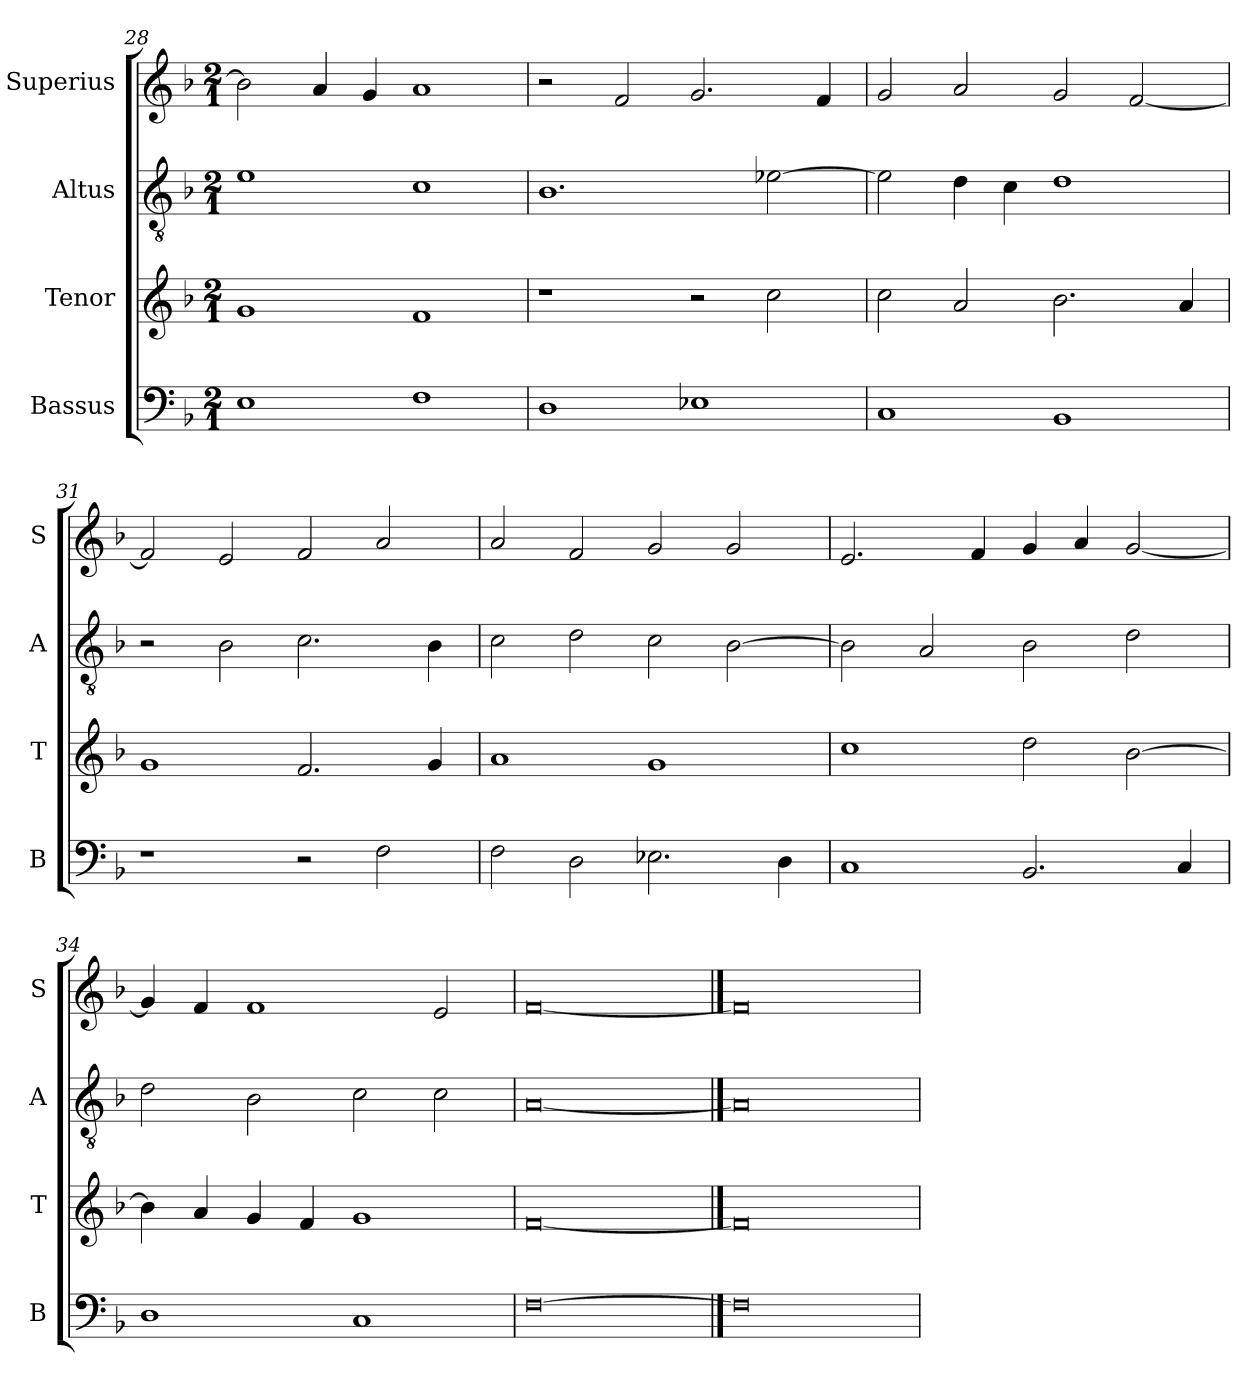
**kern	**kern	**kern	**kern
*part4	*part3	*part2	*part1
*staff4	*staff3	*staff2	*staff1
*I"Bassus	*I"Tenor	*I"Altus	*I"Superius
*I'B	*I'T	*I'A	*I'S
*clefF4	*clefG2	*clefGv2	*clefG2
*k[b-]	*k[b-]	*k[b-]	*k[b-]
*F:	*F:	*F:	*F:
*M2/1	*M2/1	*M2/1	*M2/1
=28	=28	=28	=28
1E	1g	1e	2b-]
.	.	.	4a
.	.	.	4g
1F	1f	1c	1a
=29	=29	=29	=29
1D	1r	1.B-	2r
.	.	.	2f
1E-X	2r	.	2.g
.	2cc	[2e-X	.
.	.	.	4f
=30	=30	=30	=30
1C	2cc	2e-]	2g
.	2a	4d	2a
.	.	4c	.
1BB-	2.b-	1d	2g
.	.	.	[2f
.	4a	.	.
=31	=31	=31	=31
1r	1g	2r	2f]
.	.	2B-	2e
2r	2.f	2.c	2f
2F	.	.	2a
.	4g	4B-	.
=32	=32	=32	=32
2F	1a	2c	2a
2D	.	2d	2f
2.E-X	1g	2c	2g
.	.	[2B-	2g
4D	.	.	.
=33	=33	=33	=33
1C	1cc	2B-]	2.e
.	.	2A	.
.	.	.	4f
2.BB-	2dd	2B-	4g
.	.	.	4a
.	[2b-	2d	[2g
4C	.	.	.
=34	=34	=34	=34
1D	4b-]	2d	4g]
.	4a	.	4f
.	4g	2B-	1f
.	4f	.	.
1C	1g	2c	.
.	.	2c	2e
=35	=35	=35	=35
[0F	[0f	[0A	[0f
==36	==36	==36	==36
0F]	0f]	0A]	0f]
=	=	=	=
*-	*-	*-	*-
